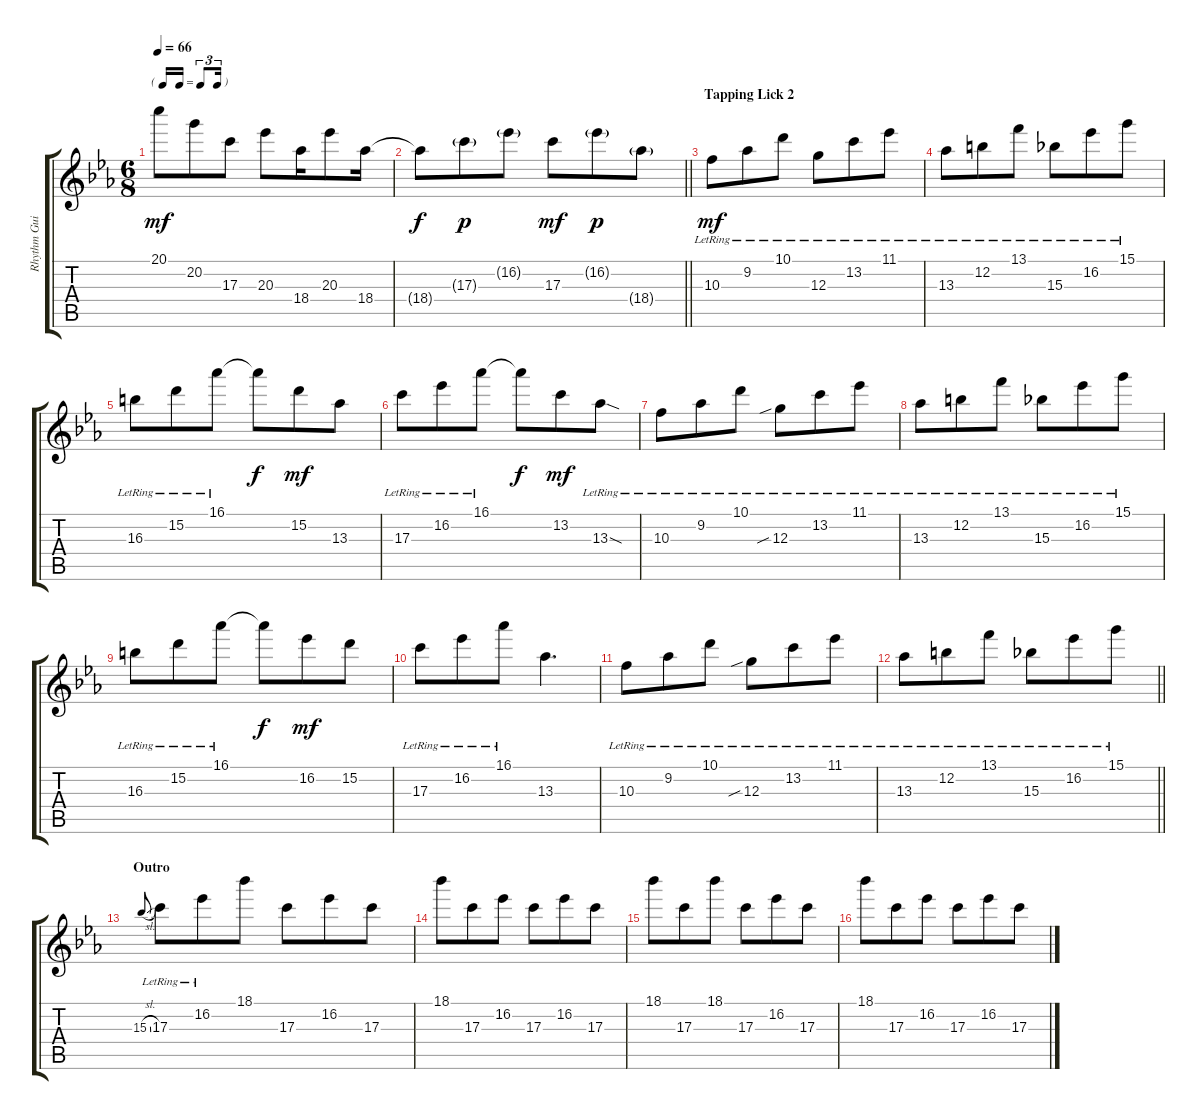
\track ("Rhythm Guitar II" "Rhythm Gui") {instrument electricguitarjazz}
\staff {score tabs}
\tuning (E4 B3 G3 D3 A2 E2) {hide}
\ts (6 8)
\tf triplet16th
\tempo 66
\clef g2
\ks cminor
20.1.8{dy mf} 20.2.8 17.3.8 20.3.8 18.4.16 20.3.8 18.4.16 |
\barLineRight lightlight
18.4{t}.8{dy f} 17.3{g}.8{dy p} 16.2{g}.8 17.3.8{dy mf} 16.2{g}.8{dy p} 18.4{g}.8 |
\section ("" "Tapping Lick 2")
10.3{lr}.8{dy mf} 9.2{lr}.8 10.1{lr}.8 12.3{lr}.8 13.2{lr}.8 11.1{lr}.8 |
13.3{lr}.8 12.2{lr}.8 13.1{lr}.8 15.3{lr}.8 16.2{lr}.8 15.1{lr}.8 |
16.3{lr}.8 15.2{lr}.8 16.1{lr}.8 16.1{t}.8{dy f} 15.2.8{dy mf} 13.3.8 |
17.3{lr}.8 16.2{lr}.8 16.1{lr}.8 16.1{t}.8{dy f} 13.2.8{dy mf} 13.3{sod lr}.8 |
10.3{lr}.8 9.2{lr}.8 10.1{lr}.8 12.3{sib lr}.8 13.2{lr}.8 11.1{lr}.8 |
13.3{lr}.8 12.2{lr}.8 13.1{lr}.8 15.3{lr}.8 16.2{lr}.8 15.1{lr}.8 |
16.3{lr}.8 15.2{lr}.8 16.1{lr}.8 16.1{t}.8{dy f} 16.2.8{dy mf} 15.2.8 |
17.3{lr}.8 16.2{lr}.8 16.1{lr}.8 13.3.4{d} |
10.3{lr}.8 9.2{lr}.8 10.1{lr}.8 12.3{sib lr}.8 13.2{lr}.8 11.1{lr}.8 |
\barLineRight lightlight
13.3{lr}.8 12.2{lr}.8 13.1{lr}.8 15.3{lr}.8 16.2{lr}.8 15.1{lr}.8 |
\section ("" "Outro")
15.3{sl}.8{gr onbeat} 17.3{lr}.8 16.2{lr}.8 18.1.8 17.3.8 16.2.8 17.3.8 |
18.1.8 17.3.8 16.2.8 17.3.8 16.2.8 17.3.8 |
18.1.8 17.3.8 18.1.8 17.3.8 16.2.8 17.3.8 |
18.1.8 17.3.8 16.2.8 17.3.8 16.2.8 17.3.8
